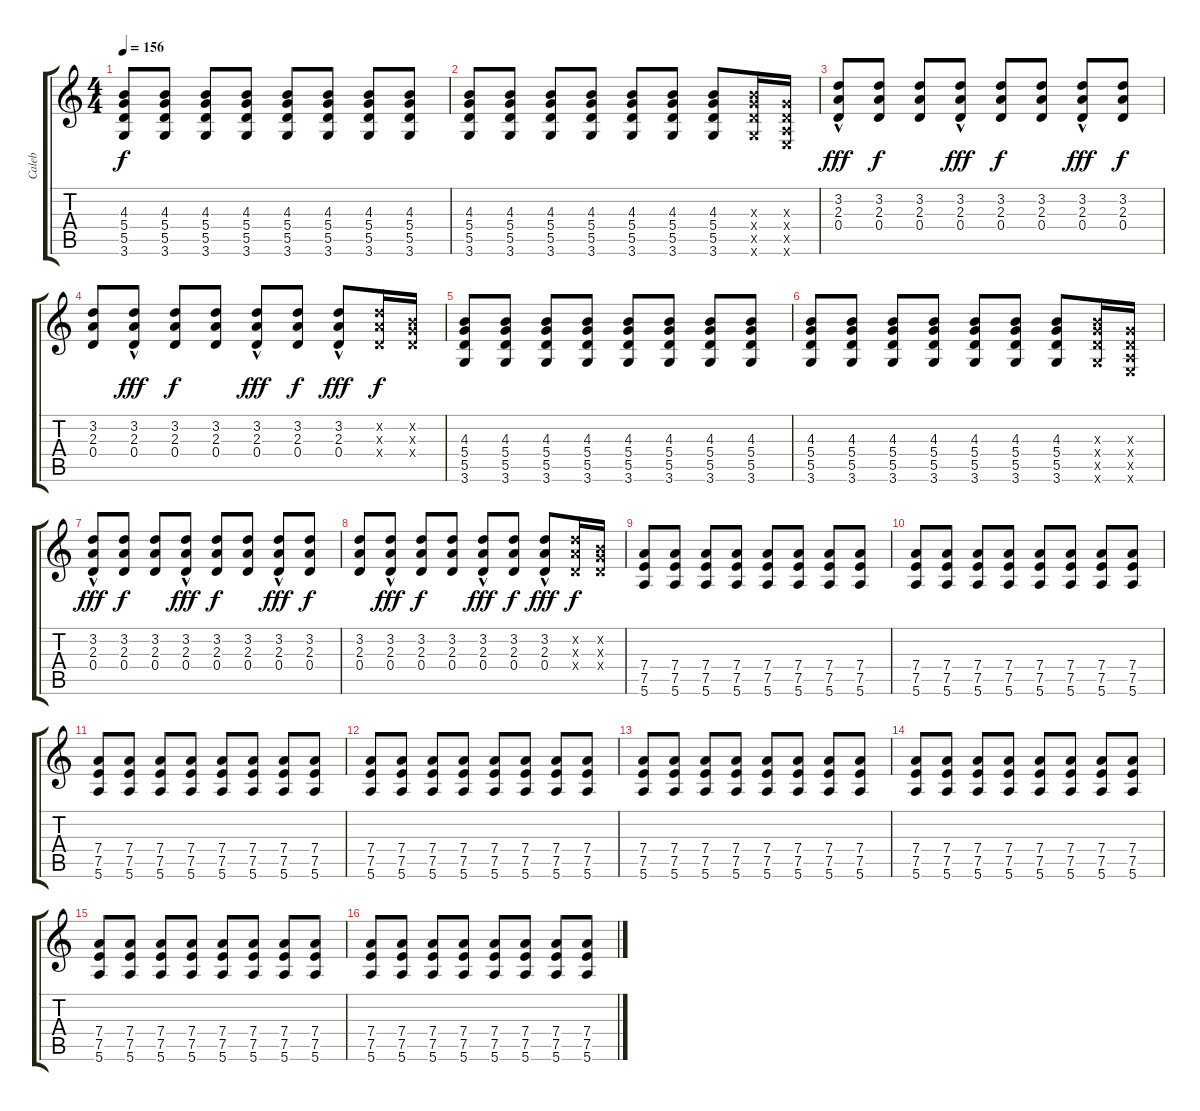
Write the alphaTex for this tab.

\track ("Caleb" "Caleb") {instrument electricguitarclean}
\staff {score tabs}
\tuning (E4 B3 G3 D3 A2 E2) {hide}
\ts (4 4)
\tempo 156
\clef g2
\ks c
(4.3 5.4 5.5 3.6).8{dy f} (4.3 5.4 5.5 3.6).8 (4.3 5.4 5.5 3.6).8 (4.3 5.4 5.5 3.6).8 (4.3 5.4 5.5 3.6).8 (4.3 5.4 5.5 3.6).8 (4.3 5.4 5.5 3.6).8 (4.3 5.4 5.5 3.6).8 |
(4.3 5.4 5.5 3.6).8 (4.3 5.4 5.5 3.6).8 (4.3 5.4 5.5 3.6).8 (4.3 5.4 5.5 3.6).8 (4.3 5.4 5.5 3.6).8 (4.3 5.4 5.5 3.6).8 (4.3 5.4 5.5 3.6).8 (4.3{x} 5.4{x} 5.5{x} 3.6{x}).16 (0.3{x} 0.4{x} 0.5{x} 0.6{x}).16 |
(3.2{hac} 2.3{hac} 0.4{hac}).8{dy fff} (3.2 2.3 0.4).8{dy f} (3.2 2.3 0.4).8 (3.2{hac} 2.3{hac} 0.4{hac}).8{dy fff} (3.2 2.3 0.4).8{dy f} (3.2 2.3 0.4).8 (3.2{hac} 2.3{hac} 0.4{hac}).8{dy fff} (3.2 2.3 0.4).8{dy f} |
(3.2 2.3 0.4).8 (3.2{hac} 2.3{hac} 0.4{hac}).8{dy fff} (3.2 2.3 0.4).8{dy f} (3.2 2.3 0.4).8 (3.2{hac} 2.3{hac} 0.4{hac}).8{dy fff} (3.2 2.3 0.4).8{dy f} (3.2{hac} 2.3{hac} 0.4{hac}).8{dy fff} (3.2{x} 2.3{x} 0.4{x}).16{dy f} (0.2{x} 0.3{x} 0.4{x}).16 |
(4.3 5.4 5.5 3.6).8 (4.3 5.4 5.5 3.6).8 (4.3 5.4 5.5 3.6).8 (4.3 5.4 5.5 3.6).8 (4.3 5.4 5.5 3.6).8 (4.3 5.4 5.5 3.6).8 (4.3 5.4 5.5 3.6).8 (4.3 5.4 5.5 3.6).8 |
(4.3 5.4 5.5 3.6).8 (4.3 5.4 5.5 3.6).8 (4.3 5.4 5.5 3.6).8 (4.3 5.4 5.5 3.6).8 (4.3 5.4 5.5 3.6).8 (4.3 5.4 5.5 3.6).8 (4.3 5.4 5.5 3.6).8 (4.3{x} 5.4{x} 5.5{x} 3.6{x}).16 (0.3{x} 0.4{x} 0.5{x} 0.6{x}).16 |
(3.2{hac} 2.3{hac} 0.4{hac}).8{dy fff} (3.2 2.3 0.4).8{dy f} (3.2 2.3 0.4).8 (3.2{hac} 2.3{hac} 0.4{hac}).8{dy fff} (3.2 2.3 0.4).8{dy f} (3.2 2.3 0.4).8 (3.2{hac} 2.3{hac} 0.4{hac}).8{dy fff} (3.2 2.3 0.4).8{dy f} |
(3.2 2.3 0.4).8 (3.2{hac} 2.3{hac} 0.4{hac}).8{dy fff} (3.2 2.3 0.4).8{dy f} (3.2 2.3 0.4).8 (3.2{hac} 2.3{hac} 0.4{hac}).8{dy fff} (3.2 2.3 0.4).8{dy f} (3.2{hac} 2.3{hac} 0.4{hac}).8{dy fff} (3.2{x} 2.3{x} 0.4{x}).16{dy f} (0.2{x} 0.3{x} 0.4{x}).16 |
(7.4 7.5 5.6).8 (7.4 7.5 5.6).8 (7.4 7.5 5.6).8 (7.4 7.5 5.6).8 (7.4 7.5 5.6).8 (7.4 7.5 5.6).8 (7.4 7.5 5.6).8 (7.4 7.5 5.6).8 |
(7.4 7.5 5.6).8 (7.4 7.5 5.6).8 (7.4 7.5 5.6).8 (7.4 7.5 5.6).8 (7.4 7.5 5.6).8 (7.4 7.5 5.6).8 (7.4 7.5 5.6).8 (7.4 7.5 5.6).8 |
(7.4 7.5 5.6).8 (7.4 7.5 5.6).8 (7.4 7.5 5.6).8 (7.4 7.5 5.6).8 (7.4 7.5 5.6).8 (7.4 7.5 5.6).8 (7.4 7.5 5.6).8 (7.4 7.5 5.6).8 |
(7.4 7.5 5.6).8 (7.4 7.5 5.6).8 (7.4 7.5 5.6).8 (7.4 7.5 5.6).8 (7.4 7.5 5.6).8 (7.4 7.5 5.6).8 (7.4 7.5 5.6).8 (7.4 7.5 5.6).8 |
(7.4 7.5 5.6).8 (7.4 7.5 5.6).8 (7.4 7.5 5.6).8 (7.4 7.5 5.6).8 (7.4 7.5 5.6).8 (7.4 7.5 5.6).8 (7.4 7.5 5.6).8 (7.4 7.5 5.6).8 |
(7.4 7.5 5.6).8 (7.4 7.5 5.6).8 (7.4 7.5 5.6).8 (7.4 7.5 5.6).8 (7.4 7.5 5.6).8 (7.4 7.5 5.6).8 (7.4 7.5 5.6).8 (7.4 7.5 5.6).8 |
(7.4 7.5 5.6).8 (7.4 7.5 5.6).8 (7.4 7.5 5.6).8 (7.4 7.5 5.6).8 (7.4 7.5 5.6).8 (7.4 7.5 5.6).8 (7.4 7.5 5.6).8 (7.4 7.5 5.6).8 |
(7.4 7.5 5.6).8 (7.4 7.5 5.6).8 (7.4 7.5 5.6).8 (7.4 7.5 5.6).8 (7.4 7.5 5.6).8 (7.4 7.5 5.6).8 (7.4 7.5 5.6).8 (7.4 7.5 5.6).8
